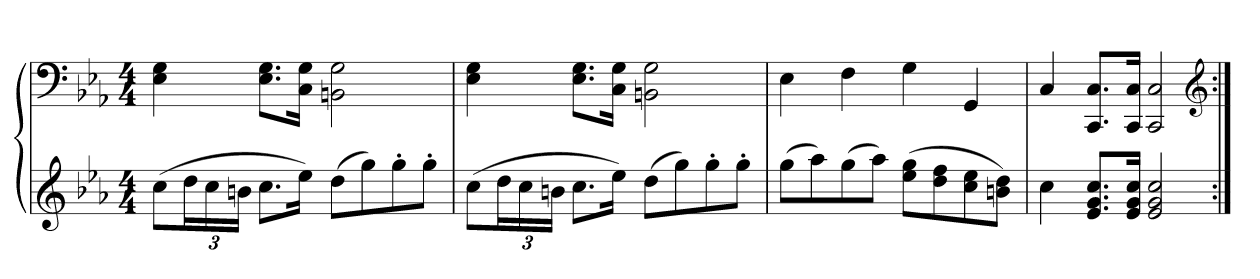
**kern	**kern
*part1	*part1
*staff2	*staff1
*clefG2	*clefF4
*k[b-e-a-]	*k[b-e-a-]
*c:	*c:
*M4/4	*M4/4
=	=
(8ccL	4E- 4G
24ddL	.
24cc	.
24bnJJ	.
8.ccL	8.E- 8.GL
16ee-Jk)	16C 16GJk
(8ddL	2BBn 2G
8gg)	.
8gg'	.
8gg'J	.
=	=
(8ccL	4E- 4G
24ddL	.
24cc	.
24bnJJ	.
8.ccL	8.E- 8.GL
16ee-Jk)	16C 16GJk
(8ddL	2BBn 2G
8gg)	.
8gg'	.
8gg'J	.
=	=
(8ggL	4E-
8aa-)	.
(8gg	4F
8aa-J)	.
(8ee- 8ggL	4G
8dd 8ff	.
8cc 8ee-	4GG
8bn 8ddJ)	.
=	=
4cc	4C
8.e- 8.g 8.ccL	8.CC 8.CL
16e- 16g 16ccJk	16CC 16CJk
2e- 2g 2cc	2CC 2C
*	*clefG2
=:|!	=:|!
*-	*-
